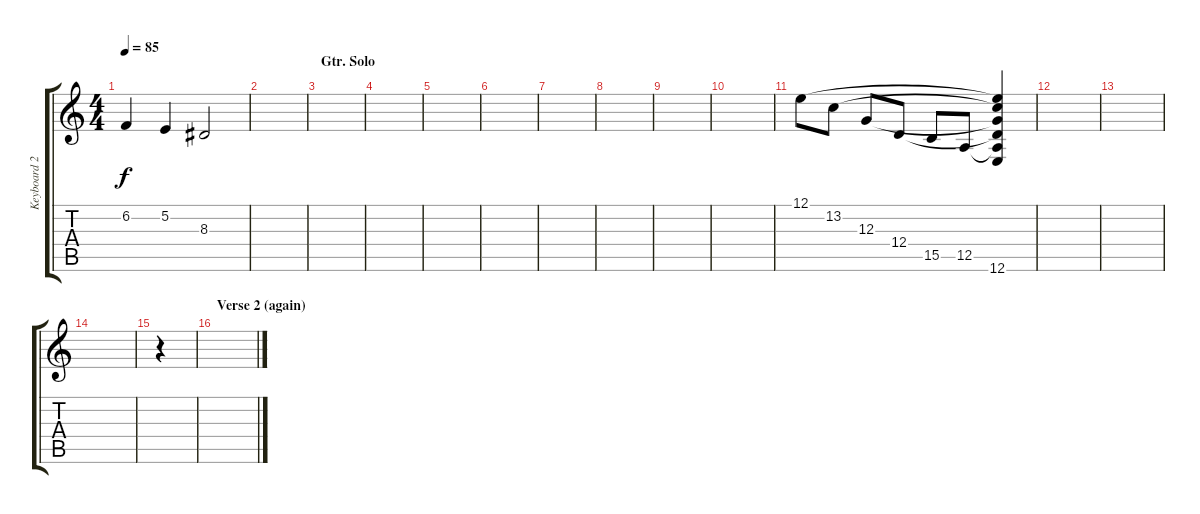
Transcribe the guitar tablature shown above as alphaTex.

\track ("Keyboard 2 (Goblins)" "Keyboard 2") {instrument fx6goblins}
\staff {score tabs}
\tuning (E4 B3 G3 D3 A2 E2) {hide}
\ts (4 4)
\tempo 85
\clef g2
\ks c
6.2.4{dy f} 5.2.4 8.3.2 |
|
\section ("" "Gtr. Solo")
|
|
|
|
|
|
|
|
12.1.8 13.2.8 12.3.8 12.4.8 15.5.8 12.5.8 (12.1{t} 13.2{t} 12.3{t} 12.4{t} 12.5{t} 12.6).4 |
|
|
|
r.4 |
\section ("" "Verse 2 (again)")
